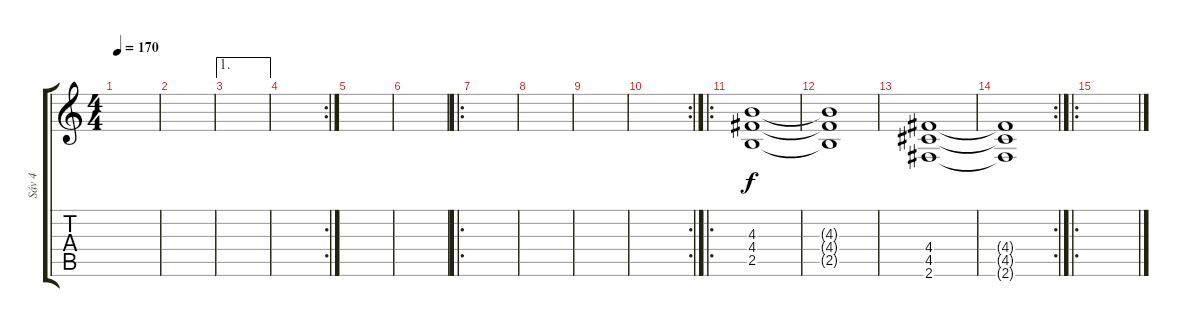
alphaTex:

\track ("Sáv 4" "Sáv 4") {instrument electricguitarmuted}
\staff {score tabs}
\tuning (E4 B3 G3 D3 A2 E2) {hide}
\ts (4 4)
\tempo 170
\clef g2
\ks c
|
|
\ae 1
|
\rc 2
|
|
|
\ro
|
|
|
\rc 2
|
\ro
(4.3 4.4 2.5).1 |
(4.3{t} 4.4{t} 2.5{t}).1 |
(4.4 4.5 2.6).1 |
\rc 2
(4.4{t} 4.5{t} 2.6{t}).1 |
\ro
